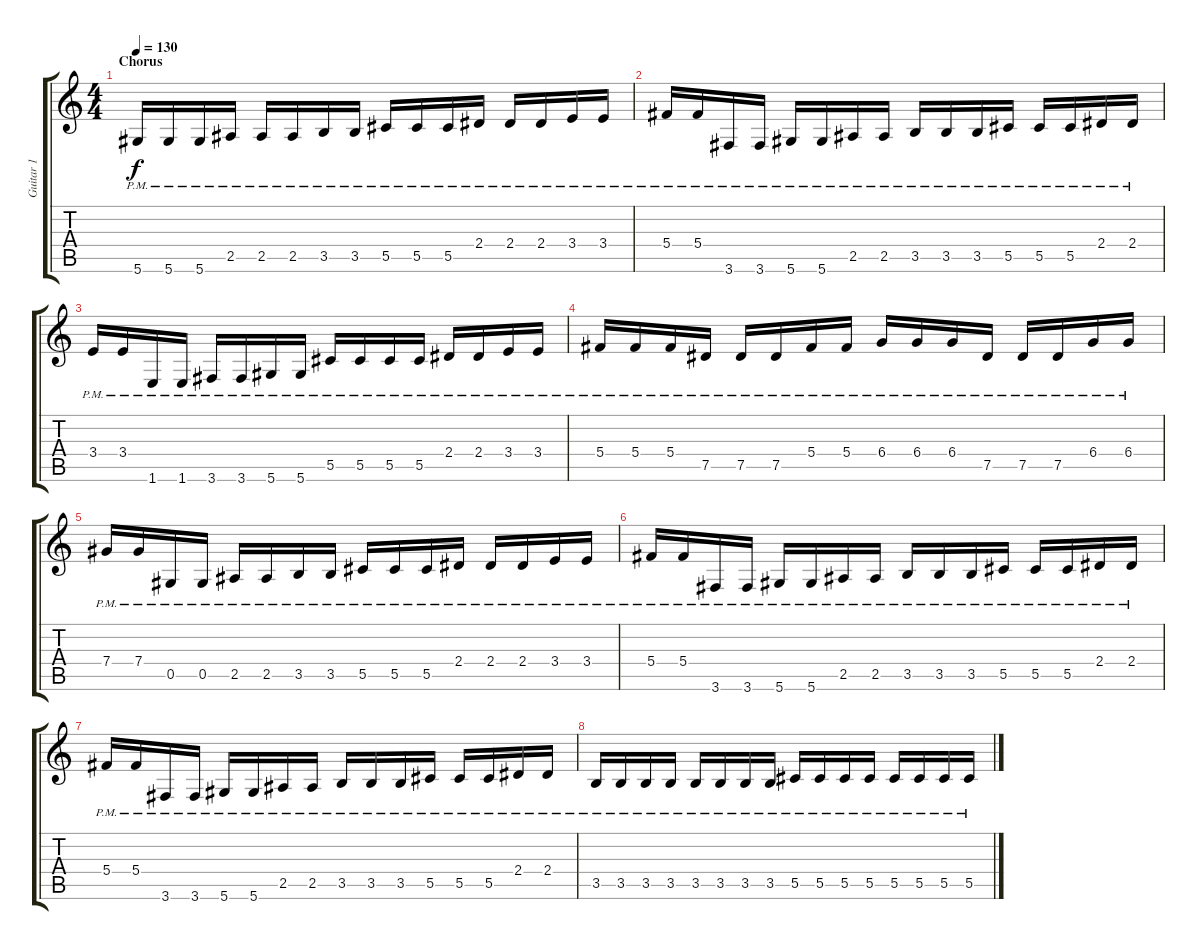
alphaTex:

\track ("Guitar 1" "Guitar 1") {instrument distortionguitar}
\staff {score tabs}
\tuning (Eb4 Bb3 Gb3 Db3 Ab2 Eb2) {hide}
\ts (4 4)
\section ("" "Chorus")
\tempo 130
\clef g2
\ks c
5.6{pm}.16{dy f} 5.6{pm}.16 5.6{pm}.16 2.5{pm}.16 2.5{pm}.16 2.5{pm}.16 3.5{pm}.16 3.5{pm}.16 5.5{pm}.16 5.5{pm}.16 5.5{pm}.16 2.4{pm}.16 2.4{pm}.16 2.4{pm}.16 3.4{pm}.16 3.4{pm}.16 |
5.4{pm}.16 5.4{pm}.16 3.6{pm}.16 3.6{pm}.16 5.6{pm}.16 5.6{pm}.16 2.5{pm}.16 2.5{pm}.16 3.5{pm}.16 3.5{pm}.16 3.5{pm}.16 5.5{pm}.16 5.5{pm}.16 5.5{pm}.16 2.4{pm}.16 2.4{pm}.16 |
3.4{pm}.16 3.4{pm}.16 1.6{pm}.16 1.6{pm}.16 3.6{pm}.16 3.6{pm}.16 5.6{pm}.16 5.6{pm}.16 5.5{pm}.16 5.5{pm}.16 5.5{pm}.16 5.5{pm}.16 2.4{pm}.16 2.4{pm}.16 3.4{pm}.16 3.4{pm}.16 |
5.4{pm}.16 5.4{pm}.16 5.4{pm}.16 7.5{pm}.16 7.5{pm}.16 7.5{pm}.16 5.4{pm}.16 5.4{pm}.16 6.4{pm}.16 6.4{pm}.16 6.4{pm}.16 7.5{pm}.16 7.5{pm}.16 7.5{pm}.16 6.4{pm}.16 6.4{pm}.16 |
7.4{pm}.16 7.4{pm}.16 0.5{pm}.16 0.5{pm}.16 2.5{pm}.16 2.5{pm}.16 3.5{pm}.16 3.5{pm}.16 5.5{pm}.16 5.5{pm}.16 5.5{pm}.16 2.4{pm}.16 2.4{pm}.16 2.4{pm}.16 3.4{pm}.16 3.4{pm}.16 |
5.4{pm}.16 5.4{pm}.16 3.6{pm}.16 3.6{pm}.16 5.6{pm}.16 5.6{pm}.16 2.5{pm}.16 2.5{pm}.16 3.5{pm}.16 3.5{pm}.16 3.5{pm}.16 5.5{pm}.16 5.5{pm}.16 5.5{pm}.16 2.4{pm}.16 2.4{pm}.16 |
5.4{pm}.16 5.4{pm}.16 3.6{pm}.16 3.6{pm}.16 5.6{pm}.16 5.6{pm}.16 2.5{pm}.16 2.5{pm}.16 3.5{pm}.16 3.5{pm}.16 3.5{pm}.16 5.5{pm}.16 5.5{pm}.16 5.5{pm}.16 2.4{pm}.16 2.4{pm}.16 |
3.5{pm}.16 3.5{pm}.16 3.5{pm}.16 3.5{pm}.16 3.5{pm}.16 3.5{pm}.16 3.5{pm}.16 3.5{pm}.16 5.5{pm}.16 5.5{pm}.16 5.5{pm}.16 5.5{pm}.16 5.5{pm}.16 5.5{pm}.16 5.5{pm}.16 5.5{pm}.16
